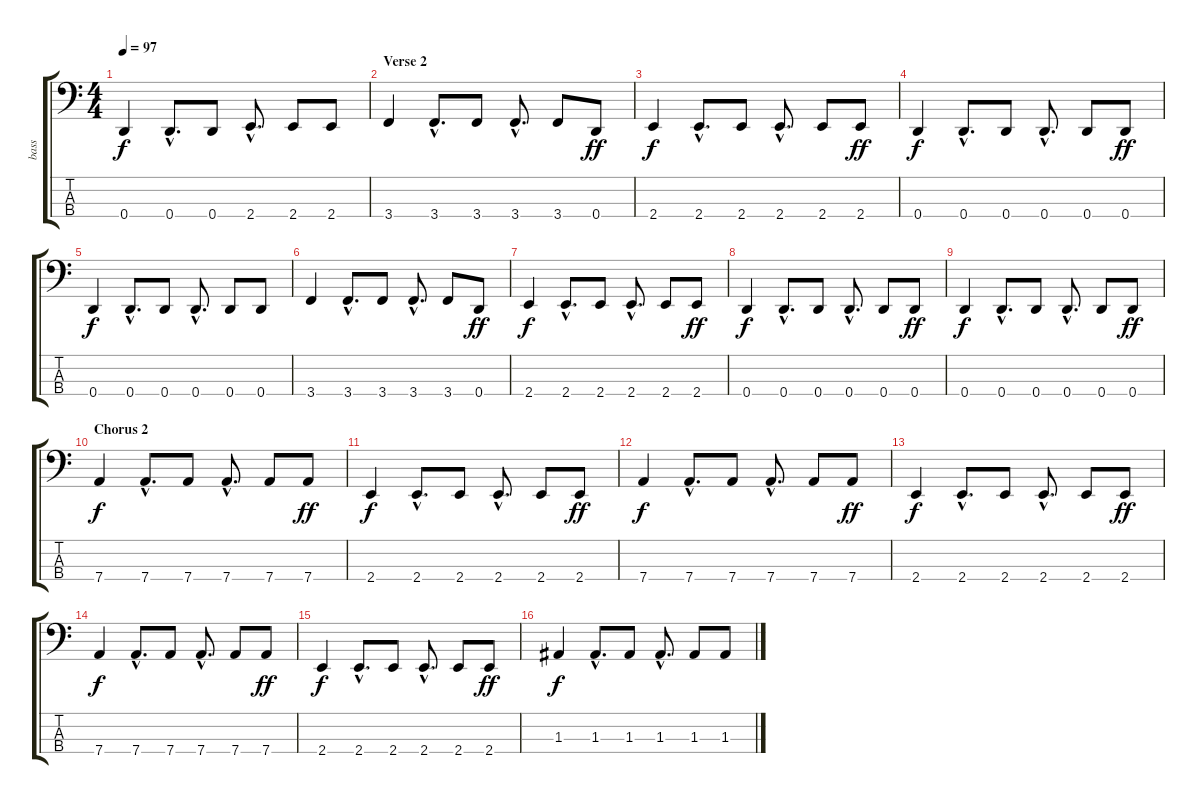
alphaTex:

\track ("bass" "bass") {instrument electricbassfinger}
\staff {score tabs}
\tuning (G2 D2 A1 D1) {hide}
\ts (4 4)
\tempo 97
\clef f4
\ks c
0.4.4{dy f} 0.4{hac}.8{d} 0.4.8 2.4{hac}.8{d} 2.4.8 2.4.8 |
\section ("" "Verse 2")
3.4.4 3.4{hac}.8{d} 3.4.8 3.4{hac}.8{d} 3.4.8 0.4.8{dy ff} |
2.4.4{dy f} 2.4{hac}.8{d} 2.4.8 2.4{hac}.8{d} 2.4.8 2.4.8{dy ff} |
0.4.4{dy f} 0.4{hac}.8{d} 0.4.8 0.4{hac}.8{d} 0.4.8 0.4.8{dy ff} |
0.4.4{dy f} 0.4{hac}.8{d} 0.4.8 0.4{hac}.8{d} 0.4.8 0.4.8 |
3.4.4 3.4{hac}.8{d} 3.4.8 3.4{hac}.8{d} 3.4.8 0.4.8{dy ff} |
2.4.4{dy f} 2.4{hac}.8{d} 2.4.8 2.4{hac}.8{d} 2.4.8 2.4.8{dy ff} |
0.4.4{dy f} 0.4{hac}.8{d} 0.4.8 0.4{hac}.8{d} 0.4.8 0.4.8{dy ff} |
0.4.4{dy f} 0.4{hac}.8{d} 0.4.8 0.4{hac}.8{d} 0.4.8 0.4.8{dy ff} |
\section ("" "Chorus 2")
7.4.4{dy f} 7.4{hac}.8{d} 7.4.8 7.4{hac}.8{d} 7.4.8 7.4.8{dy ff} |
2.4.4{dy f} 2.4{hac}.8{d} 2.4.8 2.4{hac}.8{d} 2.4.8 2.4.8{dy ff} |
7.4.4{dy f} 7.4{hac}.8{d} 7.4.8 7.4{hac}.8{d} 7.4.8 7.4.8{dy ff} |
2.4.4{dy f} 2.4{hac}.8{d} 2.4.8 2.4{hac}.8{d} 2.4.8 2.4.8{dy ff} |
7.4.4{dy f} 7.4{hac}.8{d} 7.4.8 7.4{hac}.8{d} 7.4.8 7.4.8{dy ff} |
2.4.4{dy f} 2.4{hac}.8{d} 2.4.8 2.4{hac}.8{d} 2.4.8 2.4.8{dy ff} |
1.3.4{dy f} 1.3{hac}.8{d} 1.3.8 1.3{hac}.8{d} 1.3.8 1.3.8
